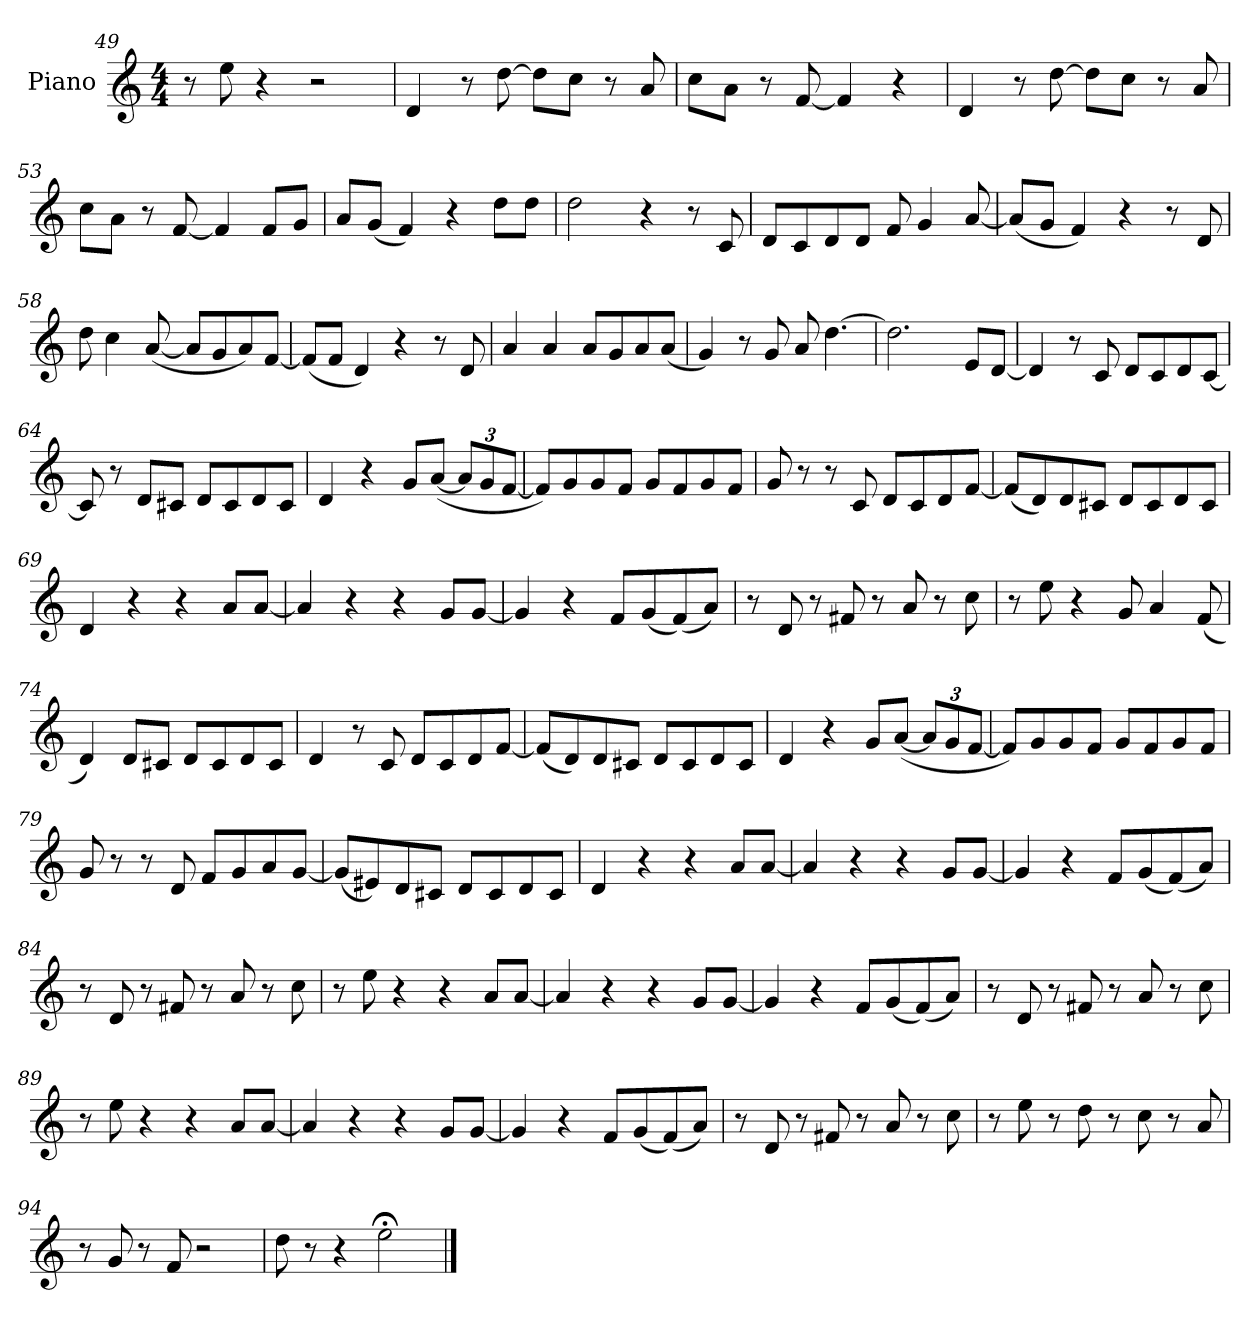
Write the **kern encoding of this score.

**kern
*part1
*staff1
*I"Piano
*I'Pno.
*clefG2
*k[]
*M4/4
=49
8r
8ee!
4r
2r
=50
4d!
8r
[8dd!
8dd!L]
8cc!J
8r
8a!
=51
8cc!L
8a!J
8r
[8f!
4f!]
4r
=52
4d!
8r
[8dd!
8dd!L]
8cc!J
8r
8a!
=53
8cc!L
8a!J
8r
[8f!
4f!]
8fL
8gJ
=54
8aL
(8gJ
4f)
4r
8ddL
8ddJ
=55
2dd
4r
8r
8c
=56
8dL
8c
8d
8dJ
8f
4g
[8a
=57
(8aL]
8gJ
4f)
4r
8r
8d
=58
8dd
4cc
([8a
8aL]
8g
8a)
[8fJ
=59
(8fL]
8fJ
4d)
4r
8r
8d
=60
4a
4a
8aL
8g
8a
(8aJ
=61
4g)
8r
8g
8a
[4.dd
=62
2.dd]
8eL
[8dJ
=63
4d]
8r
8c
8dL
8c
8d
[8cJ
=64
8c]
8r
8d!L
8c#X!J
8d!L
8c#!
8d!
8c#!J
=65
4d!
4r
8gL
([8aJ
*Xbrackettup
12aL]
12g
[12fJ
=66
8fL])
8g
8g!
8f!J
8g!L
8f!
8g!
8f!J
=67
8g!
8r
8r
8c
8dL
8c
8d
[8fJ
=68
(8fL]
8d)
8d!
8c#X!J
8d!L
8c#!
8d!
8c#!J
=69
4d!
4r
4r
8aL
[8aJ
=70
4a]
4r
4r
8gL
[8gJ
=71
4g]
4r
8fL
(8g
(8f)
8aJ)
=72
8r
8d!
8r
8f#X!
8r
8a!
8r
8cc!
=73
8r
8ee!
4r
8g
4a
(8f
=74
4d)
8d!L
8c#X!J
8d!L
8c#!
8d!
8c#!J
=75
4d!
8r
8c
8dL
8c
8d
[8fJ
=76
(8fL]
8d)
8d!
8c#X!J
8d!L
8c#!
8d!
8c#!J
=77
4d!
4r
8gL
([8aJ
12aL]
12g
[12fJ
=78
8fL])
8g
8g!
8f!J
8g!L
8f!
8g!
8f!J
=79
8g!
8r
8r
8d
8fL
8g
8a
[8gJ
=80
(8gL]
8e#X)
8d!
8c#X!J
8d!L
8c#!
8d!
8c#!J
=81
4d!
4r
4r
8aL
[8aJ
=82
4a]
4r
4r
8gL
[8gJ
=83
4g]
4r
8fL
(8g
(8f)
8aJ)
=84
8r
8d!
8r
8f#X!
8r
8a!
8r
8cc!
=85
8r
8ee!
4r
4r
8aL
[8aJ
=86
4a]
4r
4r
8gL
[8gJ
=87
4g]
4r
8fL
(8g
(8f)
8aJ)
=88
8r
8d!
8r
8f#X!
8r
8a!
8r
8cc!
=89
8r
8ee!
4r
4r
8aL
[8aJ
=90
4a]
4r
4r
8gL
[8gJ
=91
4g]
4r
8fL
(8g
(8f)
8aJ)
=92
8r
8d!
8r
8f#X!
8r
8a!
8r
8cc!
=93
8r
8ee!
8r
8dd!
8r
8cc!
8r
8a!
=94
8r
8g!
8r
8f!
2r
=95
8dd
8r
4r
2ee;<!
==
*-
